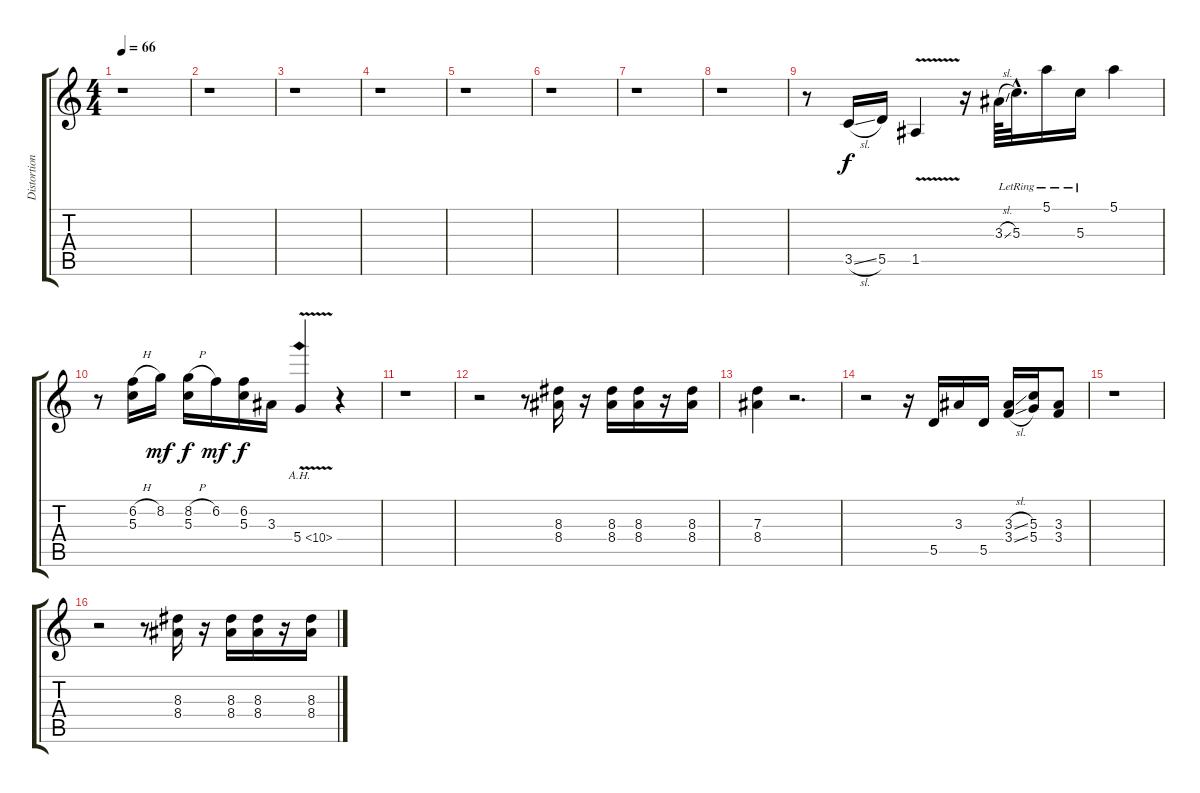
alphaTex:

\track ("Distortion Guitar" "Distortion") {instrument overdrivenguitar}
\staff {score tabs}
\tuning (E4 B3 G3 D3 A2 E2) {hide}
\ts (4 4)
\tempo 66
\clef g2
\ks c
r.1{dy f} |
r.1 |
r.1 |
r.1 |
r.1 |
r.1 |
r.1 |
r.1 |
r.8 3.5{sl}.16 5.5.16 1.5{v}.4 r.16 3.3{sl}.64 5.3{hac lr}.32{d} 5.1{lr}.16 5.3{lr}.16 5.1.4 |
r.8 (6.2{h} 5.3).16 8.2.16{dy mf} (8.2{h} 5.3).16{dy f} 6.2.16{dy mf} (6.2 5.3).16{dy f} 3.3.16 5.4{ah 5 v}.4 r.4 |
r.1 |
r.2 r.8 (8.3 8.4).16 r.16 (8.3 8.4).16 (8.3 8.4).16 r.16 (8.3 8.4).16 |
(7.3 8.4).4 r.2{d} |
r.2 r.16 5.5.16 3.3.16 5.5.16 (3.3{sl} 3.4{sl}).16 (5.3 5.4).16 (3.3 3.4).8 |
r.1 |
r.2 r.8 (8.3 8.4).16 r.16 (8.3 8.4).16 (8.3 8.4).16 r.16 (8.3 8.4).16
